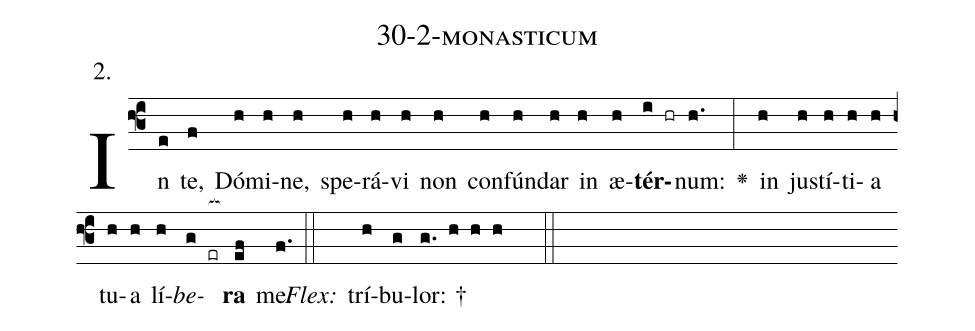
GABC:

name: 30-2-monasticum;
annotation: 2.;
%%
(f3)In(e) te,(f) Dó(h)mi(h)ne,(h) spe(h)rá(h)vi(h) non(h) con(h)fún(h)dar(h) in(h) æ(h)<b>tér</b>(i hr)num:(h.) <v>\greheightstar</v>(:) in(h) jus(h)tí(h)ti(h)a(h) tu(h)a(h) lí(h)<i>be</i>(g er[ocb:1{])<b>ra</b>(ef[ocb:0}]) me.(f.) (::)
<i>Flex:</i>()  trí(h)bu(g)lor: †(g. h h h  ::)

%E(h) u(h) o(h) u(g) a(ef) e.(f.) (::)
